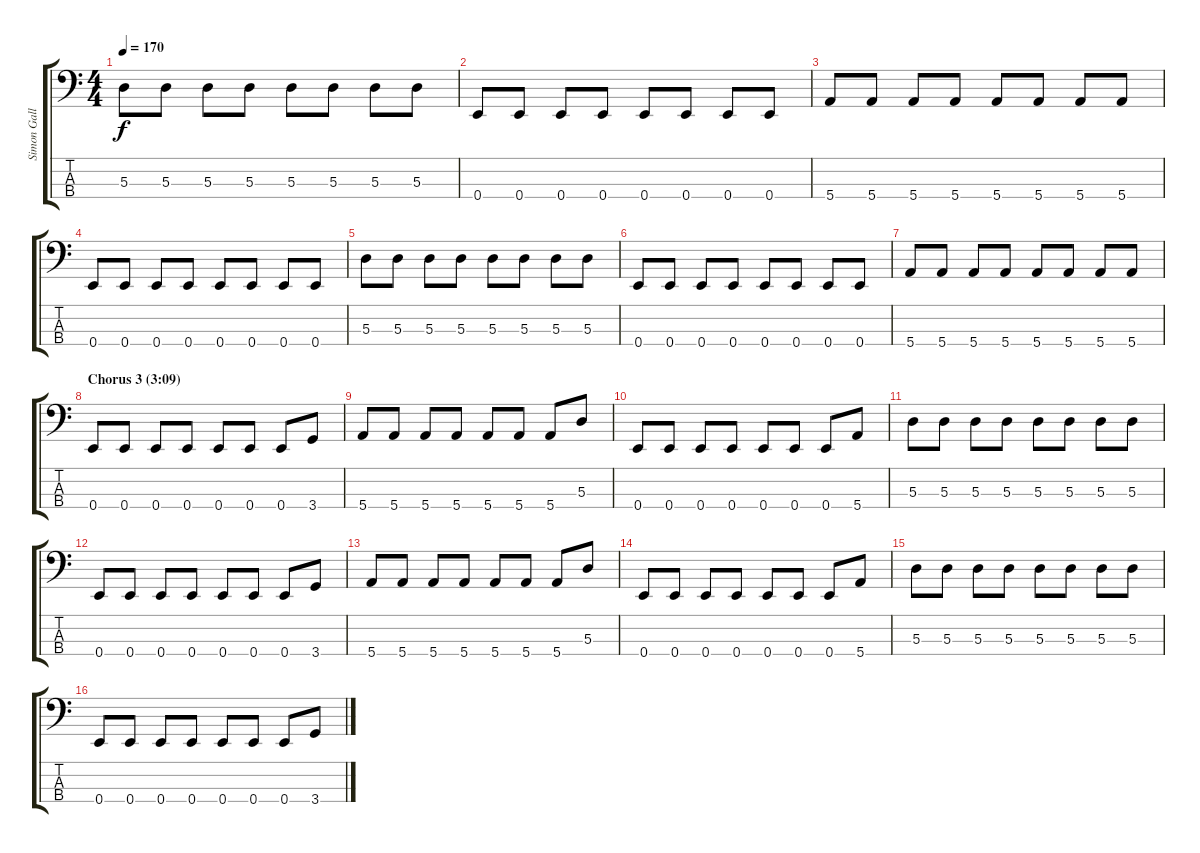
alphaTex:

\track ("Simon Gallup (bass)" "Simon Gall") {instrument electricbasspick}
\staff {score tabs}
\tuning (G2 D2 A1 E1) {hide}
\ts (4 4)
\tempo 170
\clef f4
\ks c
5.3.8{dy f} 5.3.8 5.3.8 5.3.8 5.3.8 5.3.8 5.3.8 5.3.8 |
0.4.8 0.4.8 0.4.8 0.4.8 0.4.8 0.4.8 0.4.8 0.4.8 |
5.4.8 5.4.8 5.4.8 5.4.8 5.4.8 5.4.8 5.4.8 5.4.8 |
0.4.8 0.4.8 0.4.8 0.4.8 0.4.8 0.4.8 0.4.8 0.4.8 |
5.3.8 5.3.8 5.3.8 5.3.8 5.3.8 5.3.8 5.3.8 5.3.8 |
0.4.8 0.4.8 0.4.8 0.4.8 0.4.8 0.4.8 0.4.8 0.4.8 |
5.4.8 5.4.8 5.4.8 5.4.8 5.4.8 5.4.8 5.4.8 5.4.8 |
\section ("" "Chorus 3 (3:09)")
0.4.8 0.4.8 0.4.8 0.4.8 0.4.8 0.4.8 0.4.8 3.4.8 |
5.4.8 5.4.8 5.4.8 5.4.8 5.4.8 5.4.8 5.4.8 5.3.8 |
0.4.8 0.4.8 0.4.8 0.4.8 0.4.8 0.4.8 0.4.8 5.4.8 |
5.3.8 5.3.8 5.3.8 5.3.8 5.3.8 5.3.8 5.3.8 5.3.8 |
0.4.8 0.4.8 0.4.8 0.4.8 0.4.8 0.4.8 0.4.8 3.4.8 |
5.4.8 5.4.8 5.4.8 5.4.8 5.4.8 5.4.8 5.4.8 5.3.8 |
0.4.8 0.4.8 0.4.8 0.4.8 0.4.8 0.4.8 0.4.8 5.4.8 |
5.3.8 5.3.8 5.3.8 5.3.8 5.3.8 5.3.8 5.3.8 5.3.8 |
0.4.8 0.4.8 0.4.8 0.4.8 0.4.8 0.4.8 0.4.8 3.4.8
